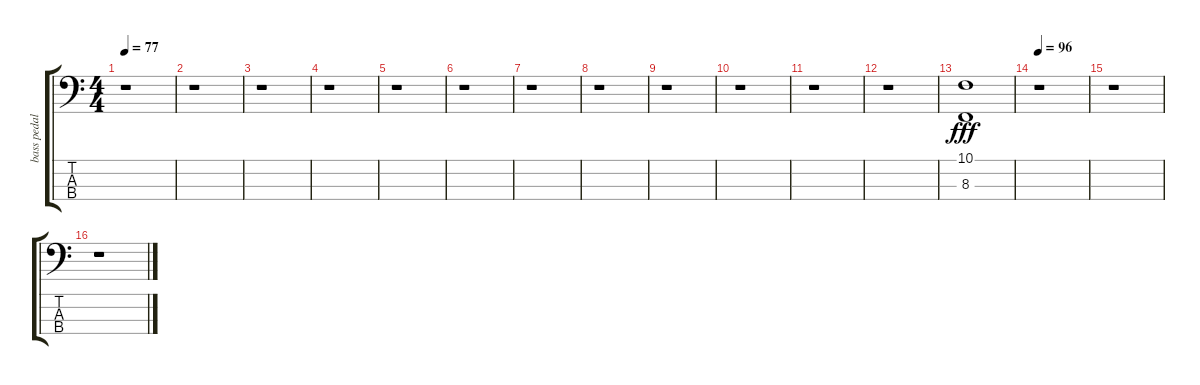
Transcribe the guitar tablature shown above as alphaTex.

\track ("bass pedals" "bass pedal") {instrument synthbrass2}
\staff {score tabs}
\tuning (G2 D2 A1 E1) {hide}
\ts (4 4)
\tempo 77
\clef f4
\ks c
r.1{dy fff} |
r.1 |
r.1 |
r.1 |
r.1 |
r.1 |
r.1 |
r.1 |
r.1 |
r.1 |
r.1 |
r.1 |
(10.1 8.3).1{volume 16 instrument distortionguitar} |
\tempo 96
r.1 |
r.1 |
r.1
